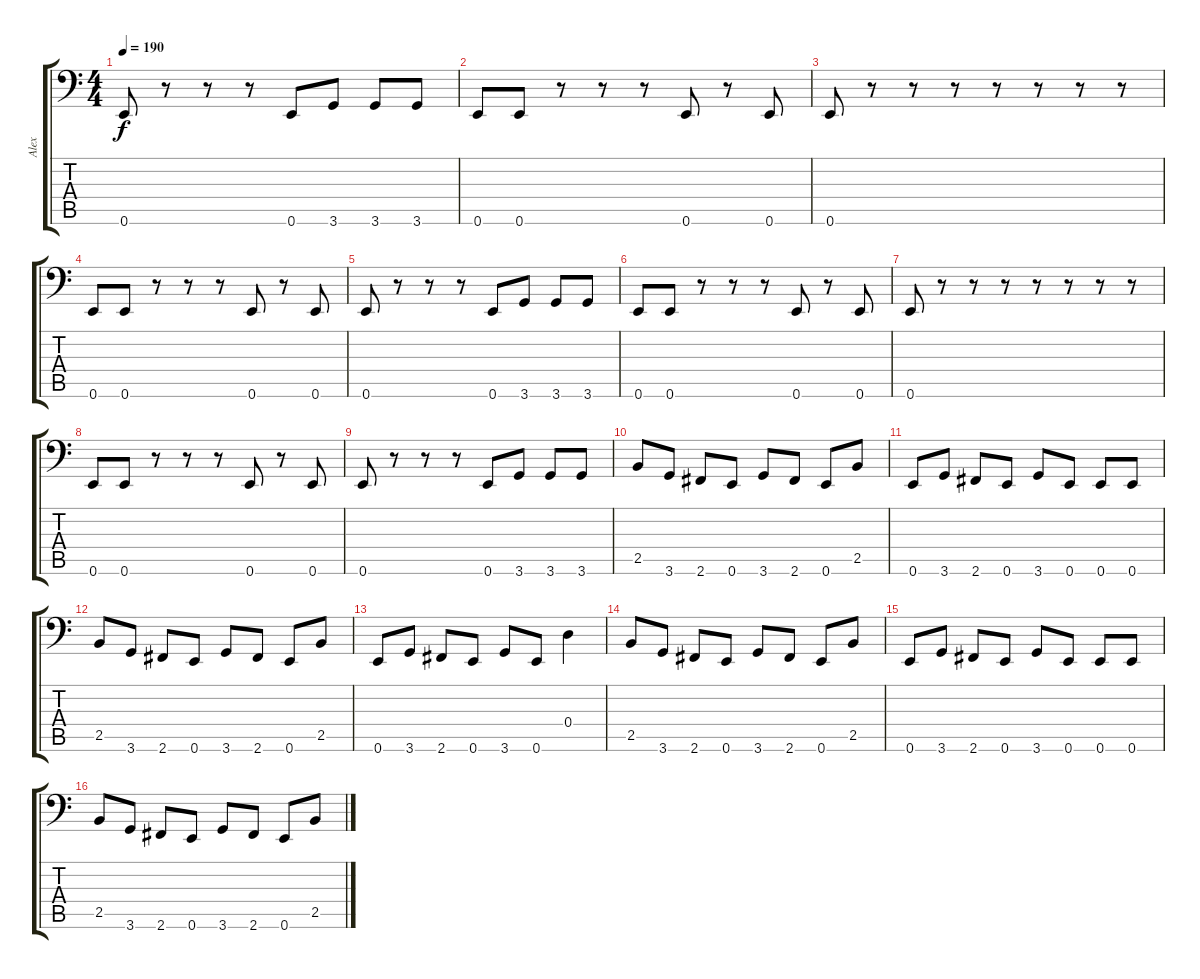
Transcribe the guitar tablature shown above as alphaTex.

\track ("Alex" "Alex") {instrument slapbass2}
\staff {score tabs}
\tuning (E3 B2 G2 D2 A1 E1) {hide}
\ts (4 4)
\tempo 190
\clef f4
\ks c
0.6.8{dy f} r.8 r.8 r.8 0.6.8 3.6.8 3.6.8 3.6.8 |
0.6.8 0.6.8 r.8 r.8 r.8 0.6.8 r.8 0.6.8 |
0.6.8 r.8 r.8 r.8 r.8 r.8 r.8 r.8 |
0.6.8 0.6.8 r.8 r.8 r.8 0.6.8 r.8 0.6.8 |
0.6.8 r.8 r.8 r.8 0.6.8 3.6.8 3.6.8 3.6.8 |
0.6.8 0.6.8 r.8 r.8 r.8 0.6.8 r.8 0.6.8 |
0.6.8 r.8 r.8 r.8 r.8 r.8 r.8 r.8 |
0.6.8 0.6.8 r.8 r.8 r.8 0.6.8 r.8 0.6.8 |
0.6.8 r.8 r.8 r.8 0.6.8 3.6.8 3.6.8 3.6.8 |
2.5.8 3.6.8 2.6.8 0.6.8 3.6.8 2.6.8 0.6.8 2.5.8 |
0.6.8 3.6.8 2.6.8 0.6.8 3.6.8 0.6.8 0.6.8 0.6.8 |
2.5.8 3.6.8 2.6.8 0.6.8 3.6.8 2.6.8 0.6.8 2.5.8 |
0.6.8 3.6.8 2.6.8 0.6.8 3.6.8 0.6.8 0.4.4 |
2.5.8 3.6.8 2.6.8 0.6.8 3.6.8 2.6.8 0.6.8 2.5.8 |
0.6.8 3.6.8 2.6.8 0.6.8 3.6.8 0.6.8 0.6.8 0.6.8 |
2.5.8 3.6.8 2.6.8 0.6.8 3.6.8 2.6.8 0.6.8 2.5.8
